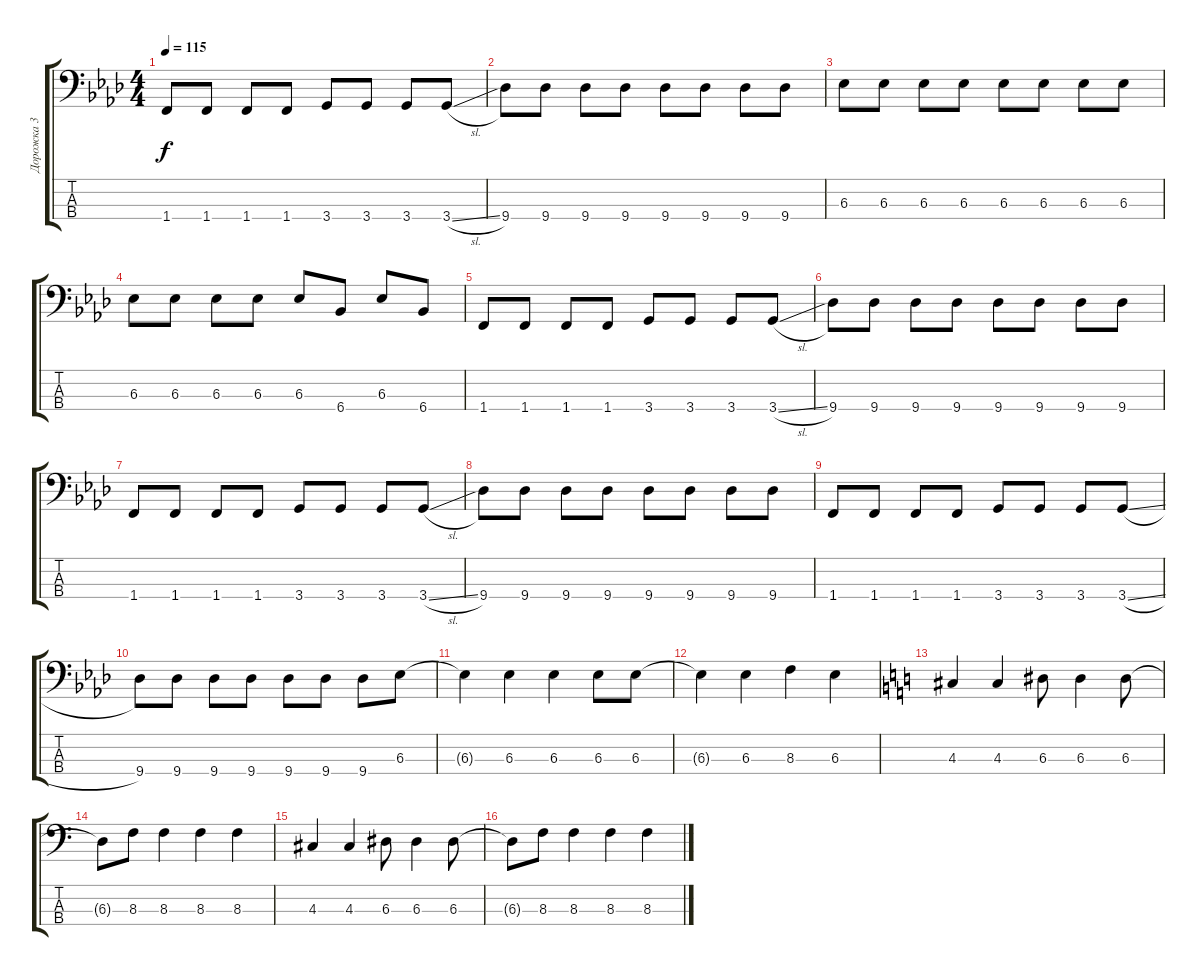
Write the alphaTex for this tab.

\track ("Дорожка 3" "Дорожка 3") {instrument electricbassfinger}
\staff {score tabs}
\tuning (G2 D2 A1 E1) {hide}
\ts (4 4)
\tempo 115
\clef f4
\ks ab
1.4.8{dy f} 1.4.8 1.4.8 1.4.8 3.4.8 3.4.8 3.4.8 3.4{sl}.8 |
9.4.8 9.4.8 9.4.8 9.4.8 9.4.8 9.4.8 9.4.8 9.4.8 |
6.3.8 6.3.8 6.3.8 6.3.8 6.3.8 6.3.8 6.3.8 6.3.8 |
6.3.8 6.3.8 6.3.8 6.3.8 6.3.8 6.4.8 6.3.8 6.4.8 |
1.4.8 1.4.8 1.4.8 1.4.8 3.4.8 3.4.8 3.4.8 3.4{sl}.8 |
9.4.8 9.4.8 9.4.8 9.4.8 9.4.8 9.4.8 9.4.8 9.4.8 |
1.4.8 1.4.8 1.4.8 1.4.8 3.4.8 3.4.8 3.4.8 3.4{sl}.8 |
9.4.8 9.4.8 9.4.8 9.4.8 9.4.8 9.4.8 9.4.8 9.4.8 |
1.4.8 1.4.8 1.4.8 1.4.8 3.4.8 3.4.8 3.4.8 3.4{sl}.8 |
9.4.8 9.4.8 9.4.8 9.4.8 9.4.8 9.4.8 9.4.8 6.3.8 |
6.3{t}.4 6.3.4 6.3.4 6.3.8 6.3.8 |
6.3{t}.4 6.3.4 8.3.4 6.3.4 |
\ks c
4.3.4 4.3.4 6.3.8 6.3.4 6.3.8 |
6.3{t}.8 8.3.8 8.3.4 8.3.4 8.3.4 |
4.3.4 4.3.4 6.3.8 6.3.4 6.3.8 |
6.3{t}.8 8.3.8 8.3.4 8.3.4 8.3.4
